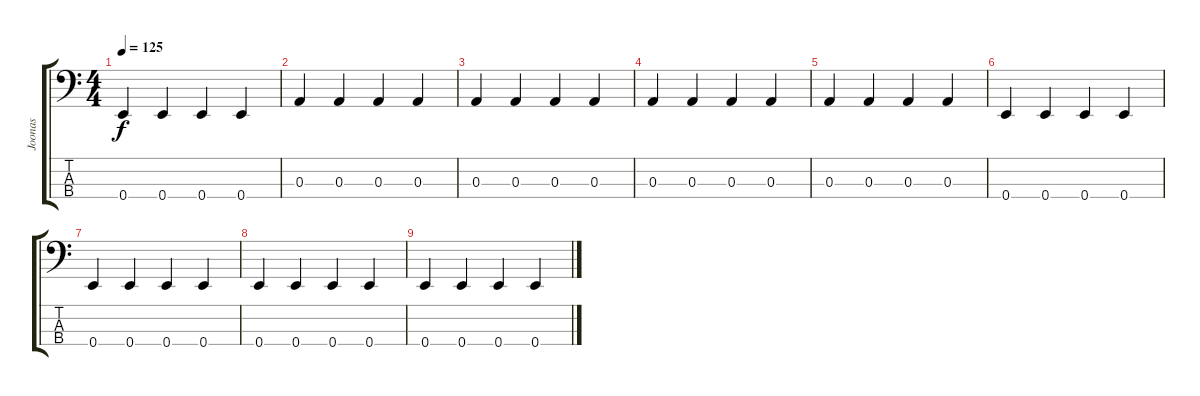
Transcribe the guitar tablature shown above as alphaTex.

\track ("Joonas" "Joonas") {instrument electricbasspick}
\staff {score tabs}
\tuning (G2 D2 A1 E1) {hide}
\ts (4 4)
\tempo 125
\clef f4
\ks c
0.4.4{dy f} 0.4.4 0.4.4 0.4.4 |
0.3.4 0.3.4 0.3.4 0.3.4 |
0.3.4 0.3.4 0.3.4 0.3.4 |
0.3.4 0.3.4 0.3.4 0.3.4 |
0.3.4 0.3.4 0.3.4 0.3.4 |
0.4.4 0.4.4 0.4.4 0.4.4 |
0.4.4 0.4.4 0.4.4 0.4.4 |
0.4.4 0.4.4 0.4.4 0.4.4 |
0.4.4 0.4.4 0.4.4 0.4.4
